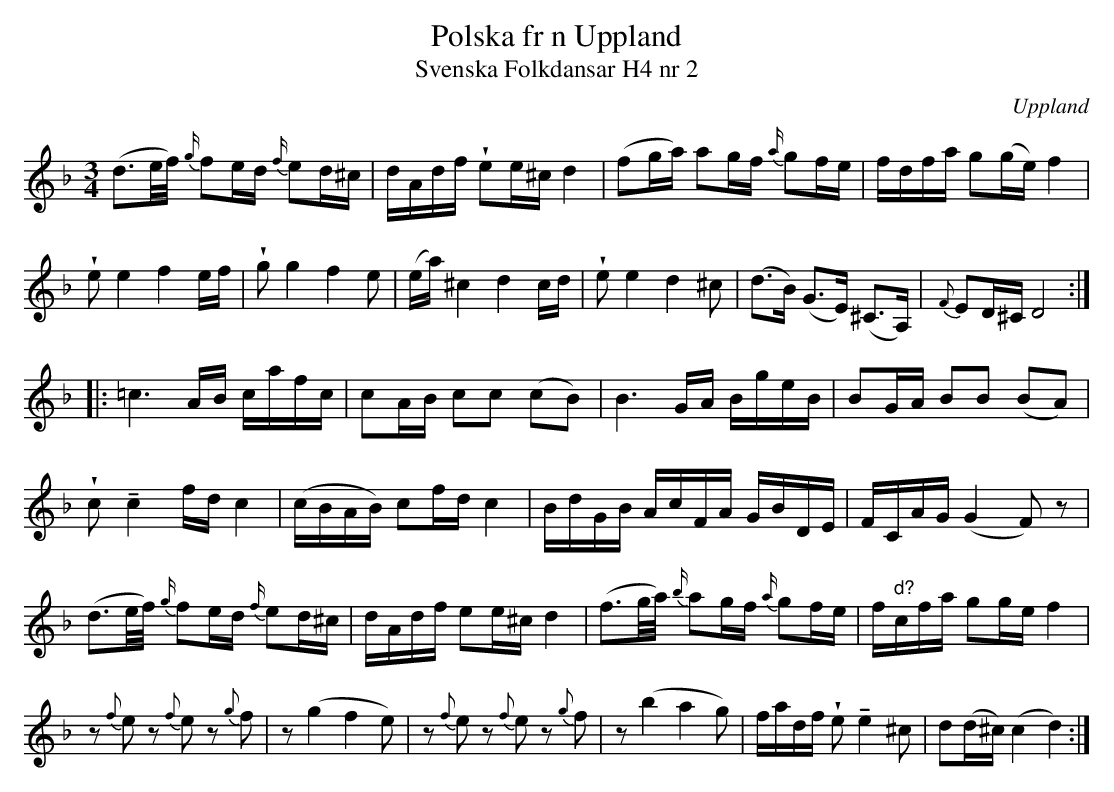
X:1
T:Polska fr n Uppland
T:Svenska Folkdansar H4 nr 2
O:Uppland
U:w=wedge
U:t=tenuto
V:V¡sen - Vilda V¡sen (Salongsberusad, sp r 15)
M:3/4
L:1/16
K:Dm
(d3e/f/) {g/}f2ed {f/}e2d^c | dAdf we2e^c d4 | (f2ga) a2gf {a/}g2fe | fdfa g2(ge) f4 |
we2e4f4ef | wg2g4f4e2 | (ea)^c4d4cd | we2e4d4^c2 | (d2>B2) (G2>E2() ^C2>A,2) | {F}E2D^C D8 ::
=c6AB cafc | c2AB c2c2 (c2B2) | B6GA BgeB | B2GA B2B2 (B2A2) |
wc2tc4fd c4 | (cBAB) c2fd c4 | BdGB AcFA GBDE | FCAG (G4 F2)z2 |
(d3e/f/) {g/}f2ed {f/}e2d^c | dAdf e2e^c d4 | (f3g/a/) {b/}a2gf {a/}g2fe | f"^d?"cfa g2ge f4 |
z2{f}e2 z2{f}e2 z2{g}f2 | z2(g4 f4 e2) | z2{f}e2 z2{f}e2 z2{g}f2 | z2(b4 a4 g2) | fadf we2 te4 ^c2 | d2(d^c) (c4 d4) :|
